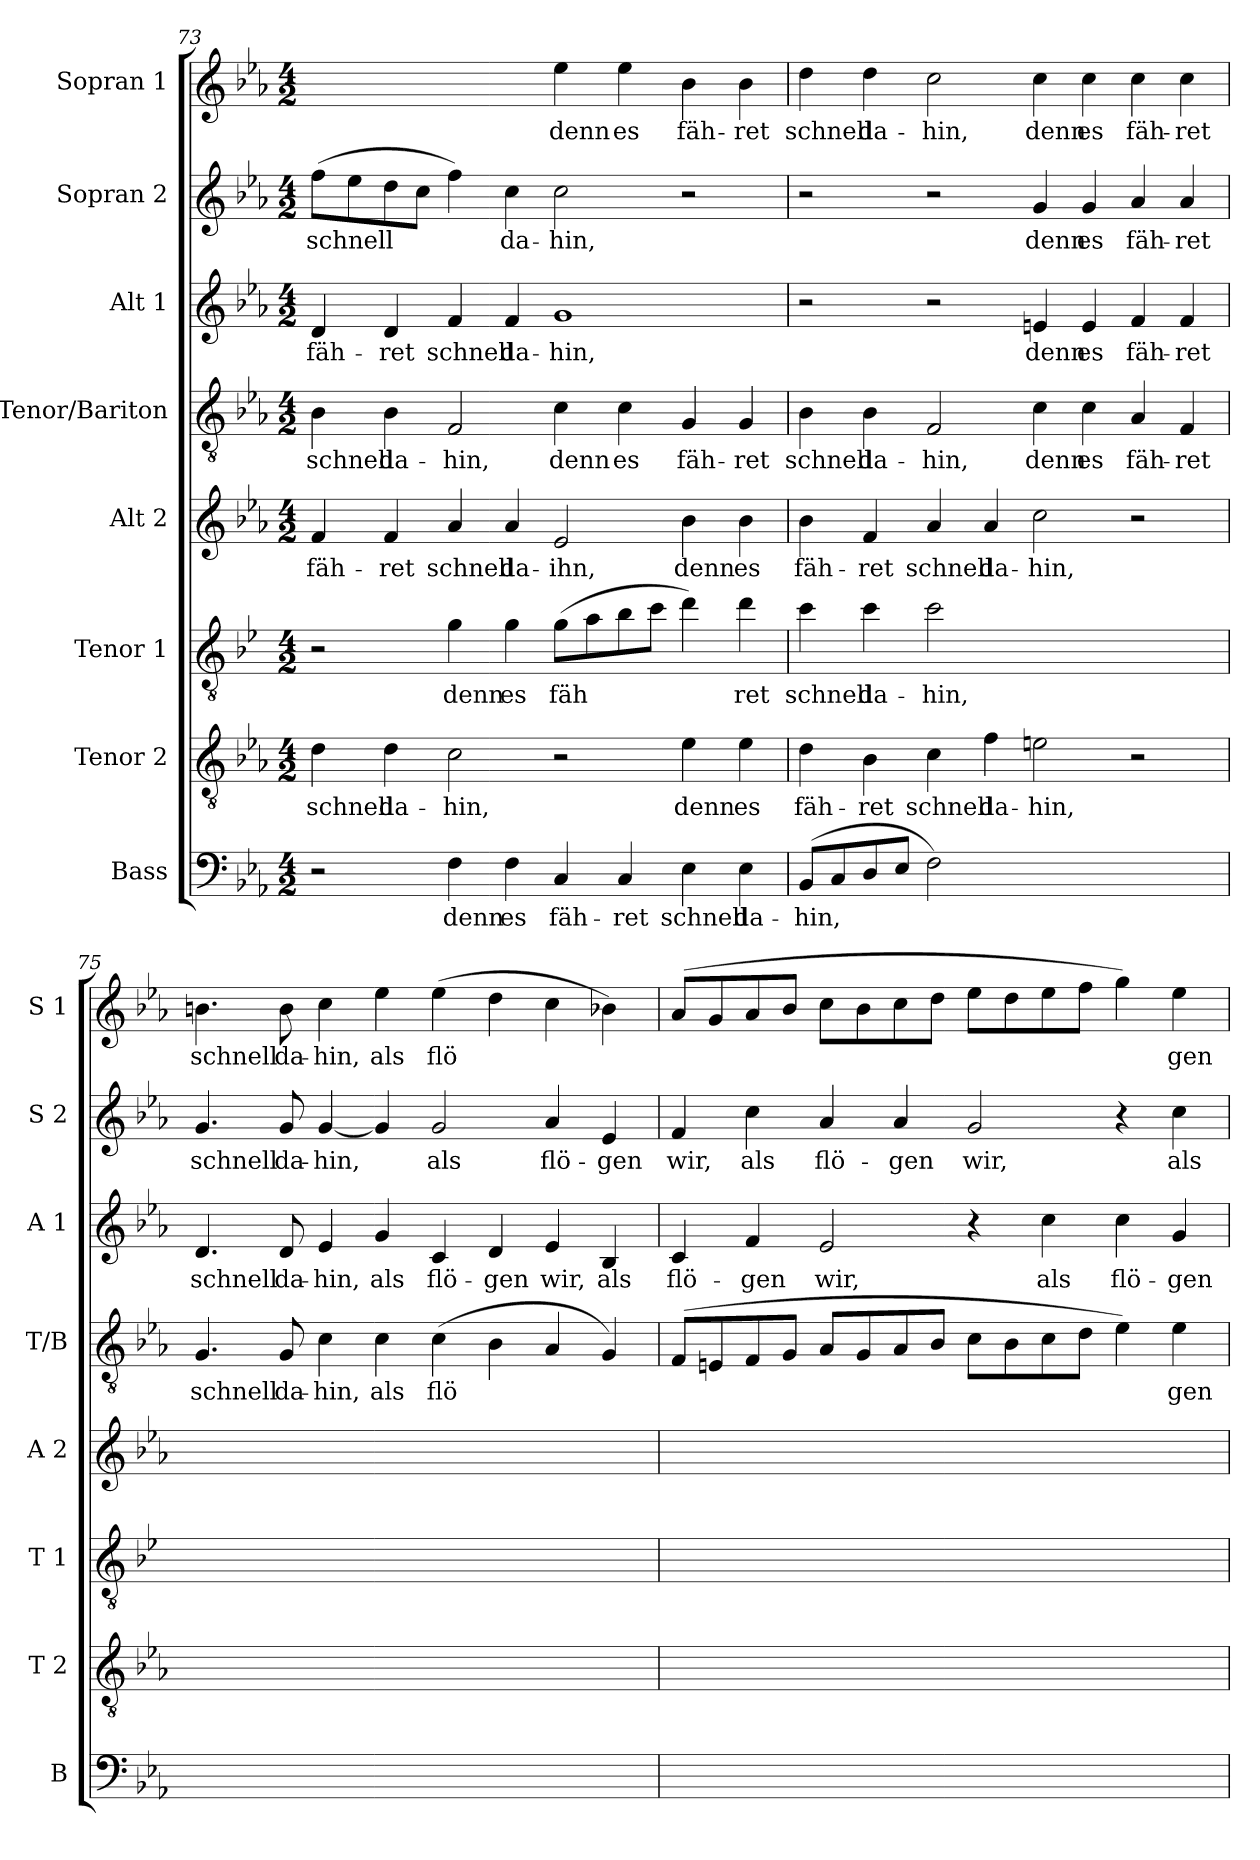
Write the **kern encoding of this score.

**kern	**text	**kern	**text	**kern	**text	**kern	**text	**kern	**text	**kern	**text	**kern	**text	**kern	**text
*part8	*part8	*part7	*part7	*part6	*part6	*part5	*part5	*part4	*part4	*part3	*part3	*part2	*part2	*part1	*part1
*staff8	*staff8	*staff7	*staff7	*staff6	*staff6	*staff5	*staff5	*staff4	*staff4	*staff3	*staff3	*staff2	*staff2	*staff1	*staff1
*I"Bass	*	*I"Tenor 2	*	*I"Tenor 1	*	*I"Alt 2	*	*I"Tenor/Bariton	*	*I"Alt 1	*	*I"Sopran 2	*	*I"Sopran 1	*
*I'B	*	*I'T 2	*	*I'T 1	*	*I'A 2	*	*I'T/B	*	*I'A 1	*	*I'S 2	*	*I'S 1	*
!!LO:LB:g=z
*clefF4	*	*clefGv2	*	*clefGv2	*	*clefG2	*	*clefGv2	*	*clefG2	*	*clefG2	*	*clefG2	*
*	*	*	*	*ITrd4c7	*	*	*	*	*	*	*	*	*	*	*
*k[b-e-a-]	*	*k[b-e-a-]	*	*k[b-e-a-]	*	*k[b-e-a-]	*	*k[b-e-a-]	*	*k[b-e-a-]	*	*k[b-e-a-]	*	*k[b-e-a-]	*
*M4/2	*	*M4/2	*	*M4/2	*	*M4/2	*	*M4/2	*	*M4/2	*	*M4/2	*	*M4/2	*
=73	=73	=73	=73	=73	=73	=73	=73	=73	=73	=73	=73	=73	=73	=73	=73
!	!	!	!LO:LY:b	!	!	!	!LO:LY:b	!	!LO:LY:b	!	!LO:LY:b	!	!LO:LY:b	!	!
2r	.	4d\	schnell	2r	.	4f/	fäh-	4B-\	schnell	4d/	fäh-	(8ff\L	schnell	2ryy	.
.	.	.	.	.	.	.	.	.	.	.	.	8ee-\	.	.	.
!	!	!	!LO:LY:b	!	!	!	!LO:LY:b	!	!LO:LY:b	!	!LO:LY:b	!	!	!	!
.	.	4d\	da-	.	.	4f/	ret	4B-\	da-	4d/	ret	8dd\	.	.	.
.	.	.	.	.	.	.	.	.	.	.	.	8cc\J	.	.	.
!	!LO:LY:b	!	!LO:LY:b	!	!LO:LY:b	!	!LO:LY:b	!	!LO:LY:b	!	!LO:LY:b	!	!	!	!
4F\	denn	2c\	hin,	4c\	denn	4a-/	schnell	2F/	hin,	4f/	schnell	4ff\)	.	2ryy	.
!	!LO:LY:b	!	!	!	!LO:LY:b	!	!LO:LY:b	!	!	!	!LO:LY:b	!	!LO:LY:b	!	!
4F\	es	.	.	4c\	es	4a-/	da-	.	.	4f/	da-	4cc\	da-	.	.
!	!LO:LY:b	!	!	!	!LO:LY:b	!	!LO:LY:b	!	!LO:LY:b	!	!LO:LY:b	!	!LO:LY:b	!	!LO:LY:b
4C/	fäh-	2r	.	(8c\L	fäh	2e-/	ihn,	4c\	denn	1g	hin,	2cc\	hin,	4ee-\	denn
.	.	.	.	8d\	.	.	.	.	.	.	.	.	.	.	.
!	!LO:LY:b	!	!	!	!	!	!	!	!LO:LY:b	!	!	!	!	!	!LO:LY:b
4C/	ret	.	.	8e-\	.	.	.	4c\	es	.	.	.	.	4ee-\	es
.	.	.	.	8f\J	.	.	.	.	.	.	.	.	.	.	.
!	!LO:LY:b	!	!LO:LY:b	!	!	!	!LO:LY:b	!	!LO:LY:b	!	!	!	!	!	!LO:LY:b
4E-\	schnell	4e-\	denn	4g\)	.	4b-\	denn	4G/	fäh-	.	.	2r	.	4b-\	fäh-
!	!LO:LY:b	!	!LO:LY:b	!	!LO:LY:b	!	!LO:LY:b	!	!LO:LY:b	!	!	!	!	!	!LO:LY:b
4E-\	da-	4e-\	es	4g\	ret	4b-\	es	4G/	ret	.	.	.	.	4b-\	ret
=74	=74	=74	=74	=74	=74	=74	=74	=74	=74	=74	=74	=74	=74	=74	=74
!	!LO:LY:b	!	!LO:LY:b	!	!LO:LY:b	!	!LO:LY:b	!	!LO:LY:b	!	!	!	!	!	!LO:LY:b
(8BB-/L	hin,	4d\	fäh-	4f\	schnell	4b-\	fäh-	4B-\	schnell	2r	.	2r	.	4dd\	schnell
8C/	.	.	.	.	.	.	.	.	.	.	.	.	.	.	.
!	!	!	!LO:LY:b	!	!LO:LY:b	!	!LO:LY:b	!	!LO:LY:b	!	!	!	!	!	!LO:LY:b
8D/	.	4B-\	ret	4f\	da-	4f/	ret	4B-\	da-	.	.	.	.	4dd\	da-
8E-/J	.	.	.	.	.	.	.	.	.	.	.	.	.	.	.
!	!	!	!LO:LY:b	!	!LO:LY:b	!	!LO:LY:b	!	!LO:LY:b	!	!	!	!	!	!LO:LY:b
2F\)	.	4c\	schnell	2f\	hin,	4a-/	schnell	2F/	hin,	2r	.	2r	.	2cc\	hin,
!	!	!	!LO:LY:b	!	!	!	!LO:LY:b	!	!	!	!	!	!	!	!
.	.	4f\	da-	.	.	4a-/	da-	.	.	.	.	.	.	.	.
!	!	!	!LO:LY:b	!	!	!	!LO:LY:b	!	!LO:LY:b	!	!LO:LY:b	!	!LO:LY:b	!	!LO:LY:b
2ryy	.	2en\	hin,	2ryy	.	2cc\	hin,	4c\	denn	4en/	denn	4g/	denn	4cc\	denn
!	!	!	!	!	!	!	!	!	!LO:LY:b	!	!LO:LY:b	!	!LO:LY:b	!	!LO:LY:b
.	.	.	.	.	.	.	.	4c\	es	4e/	es	4g/	es	4cc\	es
!	!	!	!	!	!	!	!	!	!LO:LY:b	!	!LO:LY:b	!	!LO:LY:b	!	!LO:LY:b
2ryy	.	2r	.	2ryy	.	2r	.	4A-/	fäh-	4f/	fäh-	4a-/	fäh-	4cc\	fäh-
!	!	!	!	!	!	!	!	!	!LO:LY:b	!	!LO:LY:b	!	!LO:LY:b	!	!LO:LY:b
.	.	.	.	.	.	.	.	4F/	ret	4f/	ret	4a-/	ret	4cc\	ret
=75	=75	=75	=75	=75	=75	=75	=75	=75	=75	=75	=75	=75	=75	=75	=75
!	!	!	!	!	!	!	!	!	!LO:LY:b	!	!LO:LY:b	!	!LO:LY:b	!	!LO:LY:b
0ryy	.	0ryy	.	0ryy	.	0ryy	.	4.G/	schnell	4.d/	schnell	4.g/	schnell	4.bn\	schnell
!	!	!	!	!	!	!	!	!	!LO:LY:b	!	!LO:LY:b	!	!LO:LY:b	!	!LO:LY:b
.	.	.	.	.	.	.	.	8G/	da-	8d/	da-	8g/	da-	8b\	da-
!	!	!	!	!	!	!	!	!	!LO:LY:b	!	!LO:LY:b	!	!LO:LY:b	!	!LO:LY:b
.	.	.	.	.	.	.	.	4c\	hin,	4e-/	hin,	[4g/	hin,	4cc\	hin,
!	!	!	!	!	!	!	!	!	!LO:LY:b	!	!LO:LY:b	!	!	!	!LO:LY:b
.	.	.	.	.	.	.	.	4c\	als	4g/	als	4g/]	.	4ee-\	als
!	!	!	!	!	!	!	!	!	!LO:LY:b	!	!LO:LY:b	!	!LO:LY:b	!	!LO:LY:b
.	.	.	.	.	.	.	.	(4c\	flö	4c/	flö-	2g/	als	(4ee-\	flö
!	!	!	!	!	!	!	!	!	!	!	!LO:LY:b	!	!	!	!
.	.	.	.	.	.	.	.	4B-\	.	4d/	gen	.	.	4dd\	.
!	!	!	!	!	!	!	!	!	!	!	!LO:LY:b	!	!LO:LY:b	!	!
.	.	.	.	.	.	.	.	4A-/	.	4e-/	wir,	4a-/	flö-	4cc\	.
!	!	!	!	!	!	!	!	!	!	!	!LO:LY:b	!	!LO:LY:b	!	!
.	.	.	.	.	.	.	.	4G/)	.	4B-/	als	4e-/	gen	4b-X\)	.
!!LO:PB:g=z
=76	=76	=76	=76	=76	=76	=76	=76	=76	=76	=76	=76	=76	=76	=76	=76
!	!	!	!	!	!	!	!	!	!	!	!LO:LY:b	!	!LO:LY:b	!	!
0ryy	.	0ryy	.	0ryy	.	0ryy	.	(8F/L	.	4c/	flö-	4f/	wir,	(8a-/L	.
.	.	.	.	.	.	.	.	8En/	.	.	.	.	.	8g/	.
!	!	!	!	!	!	!	!	!	!	!	!LO:LY:b	!	!LO:LY:b	!	!
.	.	.	.	.	.	.	.	8F/	.	4f/	gen	4cc\	als	8a-/	.
.	.	.	.	.	.	.	.	8G/J	.	.	.	.	.	8b-/J	.
!	!	!	!	!	!	!	!	!	!	!	!LO:LY:b	!	!LO:LY:b	!	!
.	.	.	.	.	.	.	.	8A-/L	.	2e-/	wir,	4a-/	flö-	8cc\L	.
.	.	.	.	.	.	.	.	8G/	.	.	.	.	.	8b-\	.
!	!	!	!	!	!	!	!	!	!	!	!	!	!LO:LY:b	!	!
.	.	.	.	.	.	.	.	8A-/	.	.	.	4a-/	gen	8cc\	.
.	.	.	.	.	.	.	.	8B-/J	.	.	.	.	.	8dd\J	.
!	!	!	!	!	!	!	!	!	!	!	!	!	!LO:LY:b	!	!
.	.	.	.	.	.	.	.	8c\L	.	4r	.	2g/	wir,	8ee-\L	.
.	.	.	.	.	.	.	.	8B-\	.	.	.	.	.	8dd\	.
!	!	!	!	!	!	!	!	!	!	!	!LO:LY:b	!	!	!	!
.	.	.	.	.	.	.	.	8c\	.	4cc\	als	.	.	8ee-\	.
.	.	.	.	.	.	.	.	8d\J	.	.	.	.	.	8ff\J	.
!	!	!	!	!	!	!	!	!	!	!	!LO:LY:b	!	!	!	!
.	.	.	.	.	.	.	.	4e-\)	.	4cc\	flö-	4r	.	4gg\)	.
!	!	!	!	!	!	!	!	!	!LO:LY:b	!	!LO:LY:b	!	!LO:LY:b	!	!LO:LY:b
.	.	.	.	.	.	.	.	4e-\	gen	4g/	gen	4cc\	als	4ee-\	gen
=	=	=	=	=	=	=	=	=	=	=	=	=	=	=	=
*-	*-	*-	*-	*-	*-	*-	*-	*-	*-	*-	*-	*-	*-	*-	*-
